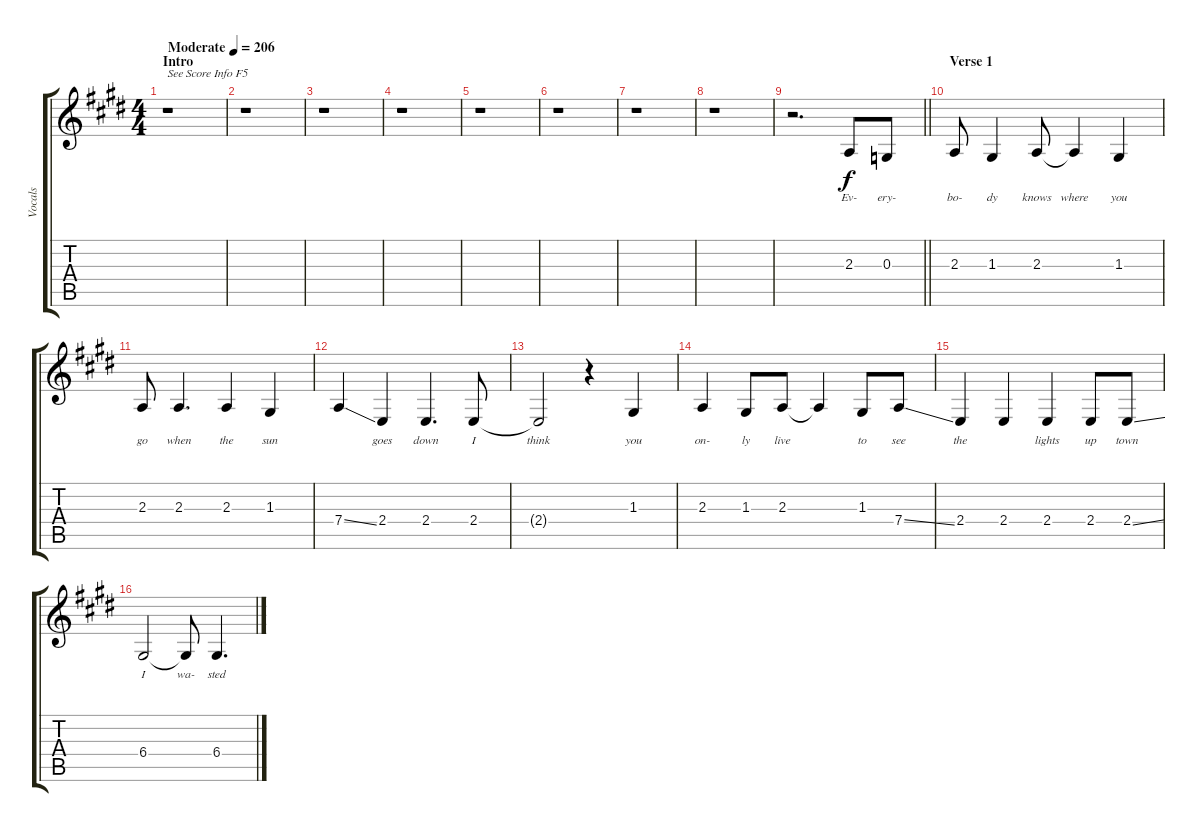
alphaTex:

\track ("Vocals" "Vocals") {instrument tenorsax}
\staff {score tabs}
\tuning (E4 B3 G3 D3 A2 E2) {hide}
\ts (4 4)
\section ("" "Intro")
\tempo (206 "Moderate")
\clef g2
\ks e
r.1{txt "See Score Info F5" dy f instrument tenorsax} |
r.1 |
r.1 |
r.1 |
r.1 |
r.1 |
r.1 |
r.1 |
\barLineRight lightlight
r.2{d} 2.3.8{lyrics (0 "Ev-") lyrics (1 "") lyrics (2 "") lyrics (3 "") lyrics (4 "")} 0.3.8{lyrics (0 "ery-") lyrics (1 "") lyrics (2 "") lyrics (3 "") lyrics (4 "")} |
\section ("" "Verse 1")
2.3.8{lyrics (0 "bo-") lyrics (1 "") lyrics (2 "") lyrics (3 "") lyrics (4 "")} 1.3.4{lyrics (0 "dy") lyrics (1 "") lyrics (2 "") lyrics (3 "") lyrics (4 "")} 2.3.8{lyrics (0 "knows") lyrics (1 "") lyrics (2 "") lyrics (3 "") lyrics (4 "")} 2.3{t}.4{lyrics (0 "where") lyrics (1 "") lyrics (2 "") lyrics (3 "") lyrics (4 "")} 1.3.4{lyrics (0 "you") lyrics (1 "") lyrics (2 "") lyrics (3 "") lyrics (4 "")} |
2.3.8{lyrics (0 "go") lyrics (1 "") lyrics (2 "") lyrics (3 "") lyrics (4 "")} 2.3.4{d lyrics (0 "when") lyrics (1 "") lyrics (2 "") lyrics (3 "") lyrics (4 "")} 2.3.4{lyrics (0 "the") lyrics (1 "") lyrics (2 "") lyrics (3 "") lyrics (4 "")} 1.3.4{lyrics (0 "sun") lyrics (1 "") lyrics (2 "") lyrics (3 "") lyrics (4 "")} |
7.4{ss}.4{lyrics (0 "") lyrics (1 "") lyrics (2 "") lyrics (3 "") lyrics (4 "")} 2.4.4{lyrics (0 "goes") lyrics (1 "") lyrics (2 "") lyrics (3 "") lyrics (4 "")} 2.4.4{d lyrics (0 "down") lyrics (1 "") lyrics (2 "") lyrics (3 "") lyrics (4 "")} 2.4.8{lyrics (0 "I") lyrics (1 "") lyrics (2 "") lyrics (3 "") lyrics (4 "")} |
2.4{t}.2{lyrics (0 "think") lyrics (1 "") lyrics (2 "") lyrics (3 "") lyrics (4 "")} r.4 1.3.4{lyrics (0 "you") lyrics (1 "") lyrics (2 "") lyrics (3 "") lyrics (4 "")} |
2.3.4{lyrics (0 "on-") lyrics (1 "") lyrics (2 "") lyrics (3 "") lyrics (4 "")} 1.3.8{lyrics (0 "ly") lyrics (1 "") lyrics (2 "") lyrics (3 "") lyrics (4 "")} 2.3.8{lyrics (0 "live") lyrics (1 "") lyrics (2 "") lyrics (3 "") lyrics (4 "")} 2.3{t}.4{lyrics (0 "") lyrics (1 "") lyrics (2 "") lyrics (3 "") lyrics (4 "")} 1.3.8{lyrics (0 "to") lyrics (1 "") lyrics (2 "") lyrics (3 "") lyrics (4 "")} 7.4{ss}.8{lyrics (0 "see") lyrics (1 "") lyrics (2 "") lyrics (3 "") lyrics (4 "")} |
2.4.4{lyrics (0 "the") lyrics (1 "") lyrics (2 "") lyrics (3 "") lyrics (4 "")} 2.4.4{lyrics (0 "") lyrics (1 "") lyrics (2 "") lyrics (3 "") lyrics (4 "")} 2.4.4{lyrics (0 "lights") lyrics (1 "") lyrics (2 "") lyrics (3 "") lyrics (4 "")} 2.4.8{lyrics (0 "up") lyrics (1 "") lyrics (2 "") lyrics (3 "") lyrics (4 "")} 2.4{ss}.8{lyrics (0 "town") lyrics (1 "") lyrics (2 "") lyrics (3 "") lyrics (4 "")} |
6.4.2{lyrics (0 "I") lyrics (1 "") lyrics (2 "") lyrics (3 "") lyrics (4 "")} 6.4{t}.8{lyrics (0 "wa-") lyrics (1 "") lyrics (2 "") lyrics (3 "") lyrics (4 "")} 6.4.4{d lyrics (0 "sted") lyrics (1 "") lyrics (2 "") lyrics (3 "") lyrics (4 "")}
